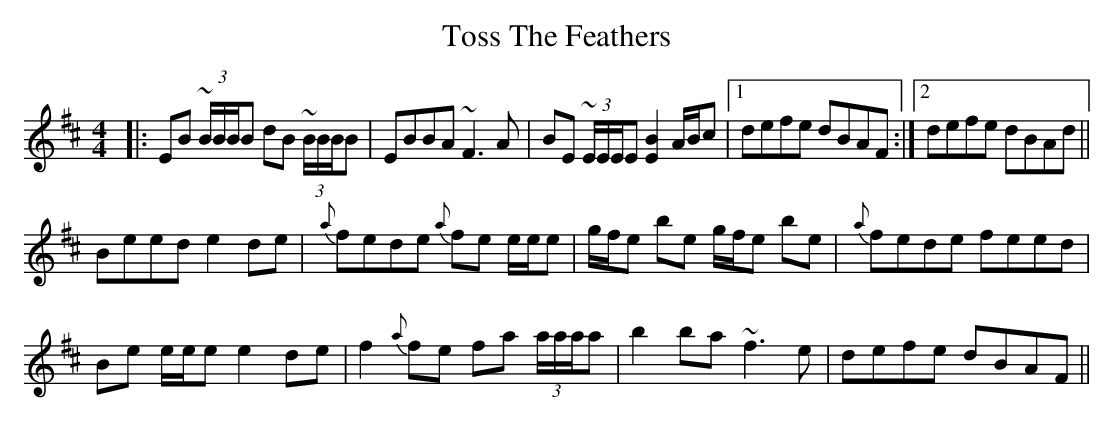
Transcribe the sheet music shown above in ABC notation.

X:1
T: Toss The Feathers
M: 4/4
L: 1/8
K: Edor
|:EB ~(3B/B/B/B dB ~(3B/B/B/B |EBBA ~F3 A|BE ~(3E/E/E/E [E2B2] A/B/c|1 defe dBAF:|2 defe dBAd||
Beed e2 de|{a}fede {a}fe e/e/e|g/f/e be g/f/e be|{a}fede feed|
Be e/e/e e2 de|f2 {a}fe fa (3a/a/a/a|b2 ba ~f3 e|defe dBAF||
